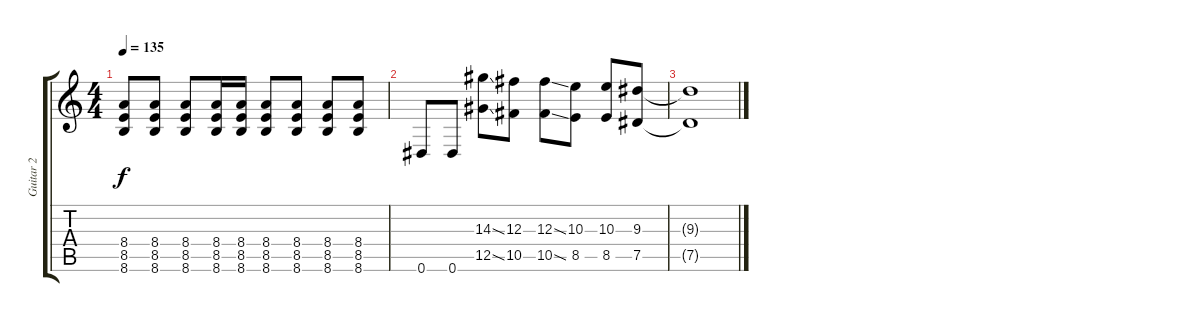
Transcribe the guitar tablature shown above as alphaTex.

\track ("Guitar 2" "Guitar 2") {instrument electricguitarclean}
\staff {score tabs}
\tuning (Eb4 Bb3 Gb3 Db3 Ab2 Eb2) {hide}
\ts (4 4)
\tempo 135
\clef g2
\ks c
(8.4 8.5 8.6).8{dy f} (8.4 8.5 8.6).8 (8.4 8.5 8.6).8 (8.4 8.5 8.6).16 (8.4 8.5 8.6).16 (8.4 8.5 8.6).8 (8.4 8.5 8.6).8 (8.4 8.5 8.6).8 (8.4 8.5 8.6).8 |
0.6.8 0.6.8 (14.3{ss} 12.5{ss}).8 (12.3 10.5).8 (12.3{ss} 10.5{ss}).8 (10.3 8.5).8 (10.3 8.5).8 (9.3 7.5).8 |
(9.3{t} 7.5{t}).1
